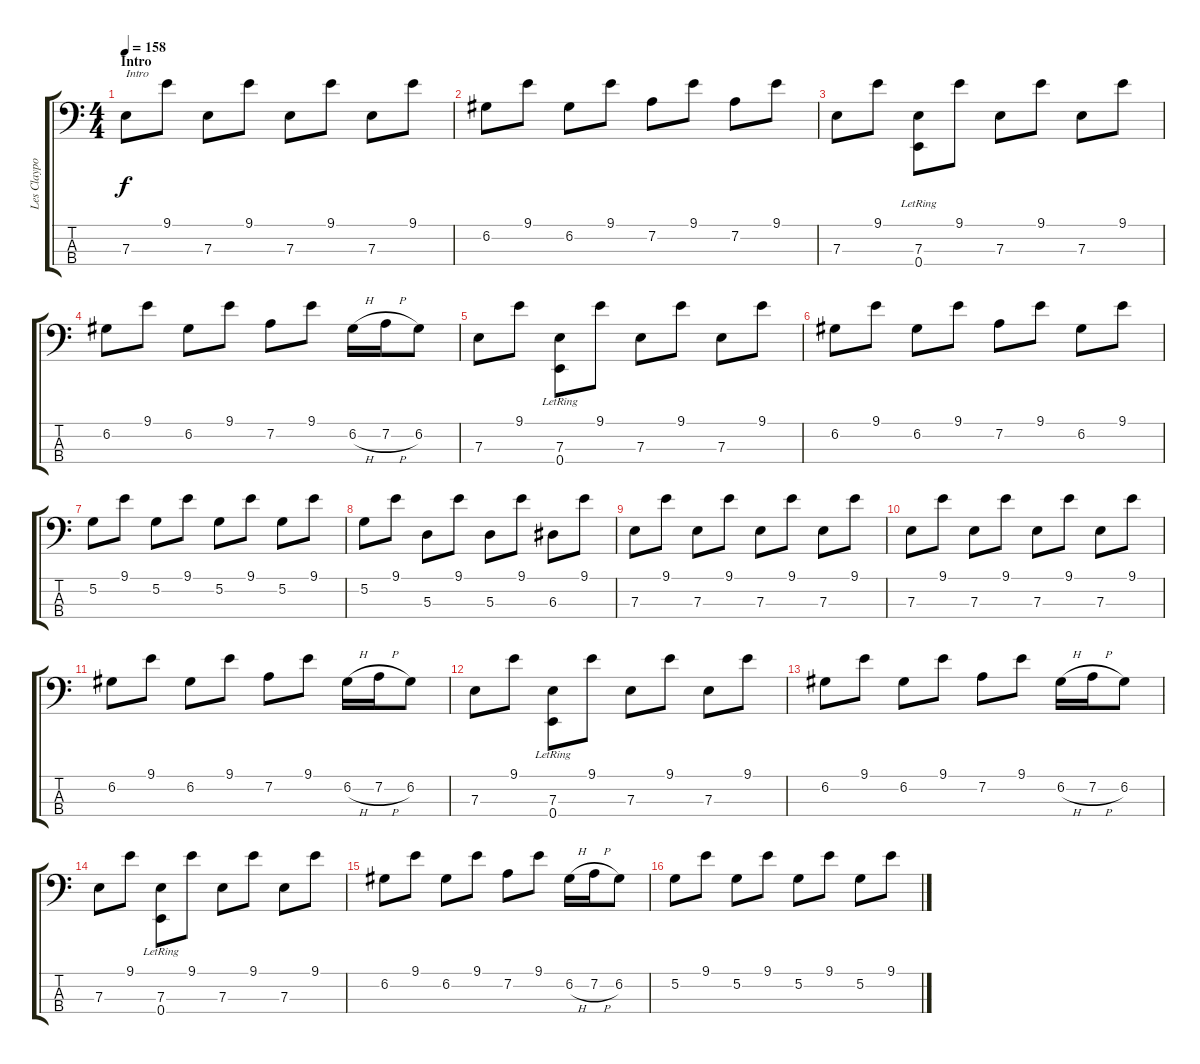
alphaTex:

\track ("Les Claypool" "Les Claypo") {instrument electricbassfinger}
\staff {score tabs}
\tuning (G2 D2 A1 E1) {hide}
\ts (4 4)
\section ("" "Intro")
\tempo 158
\clef f4
\ks c
7.3.8{txt "Intro" dy f instrument electricbassfinger} 9.1.8 7.3.8 9.1.8 7.3.8 9.1.8 7.3.8 9.1.8 |
6.2.8 9.1.8 6.2.8 9.1.8 7.2.8 9.1.8 7.2.8 9.1.8 |
7.3.8 9.1.8 (7.3 0.4{lr}).8 9.1.8 7.3.8 9.1.8 7.3.8 9.1.8 |
6.2.8 9.1.8 6.2.8 9.1.8 7.2.8 9.1.8 6.2{h}.16 7.2{h}.16 6.2.8 |
7.3.8 9.1.8 (7.3 0.4{lr}).8 9.1.8 7.3.8 9.1.8 7.3.8 9.1.8 |
6.2.8 9.1.8 6.2.8 9.1.8 7.2.8 9.1.8 6.2.8 9.1.8 |
5.2.8 9.1.8 5.2.8 9.1.8 5.2.8 9.1.8 5.2.8 9.1.8 |
5.2.8 9.1.8 5.3.8 9.1.8 5.3.8 9.1.8 6.3.8 9.1.8 |
7.3.8 9.1.8 7.3.8 9.1.8 7.3.8 9.1.8 7.3.8 9.1.8 |
7.3.8 9.1.8 7.3.8 9.1.8 7.3.8 9.1.8 7.3.8 9.1.8 |
6.2.8 9.1.8 6.2.8 9.1.8 7.2.8 9.1.8 6.2{h}.16 7.2{h}.16 6.2.8 |
7.3.8 9.1.8 (7.3 0.4{lr}).8 9.1.8 7.3.8 9.1.8 7.3.8 9.1.8 |
6.2.8 9.1.8 6.2.8 9.1.8 7.2.8 9.1.8 6.2{h}.16 7.2{h}.16 6.2.8 |
7.3.8 9.1.8 (7.3 0.4{lr}).8 9.1.8 7.3.8 9.1.8 7.3.8 9.1.8 |
6.2.8 9.1.8 6.2.8 9.1.8 7.2.8 9.1.8 6.2{h}.16 7.2{h}.16 6.2.8 |
5.2.8 9.1.8 5.2.8 9.1.8 5.2.8 9.1.8 5.2.8 9.1.8
